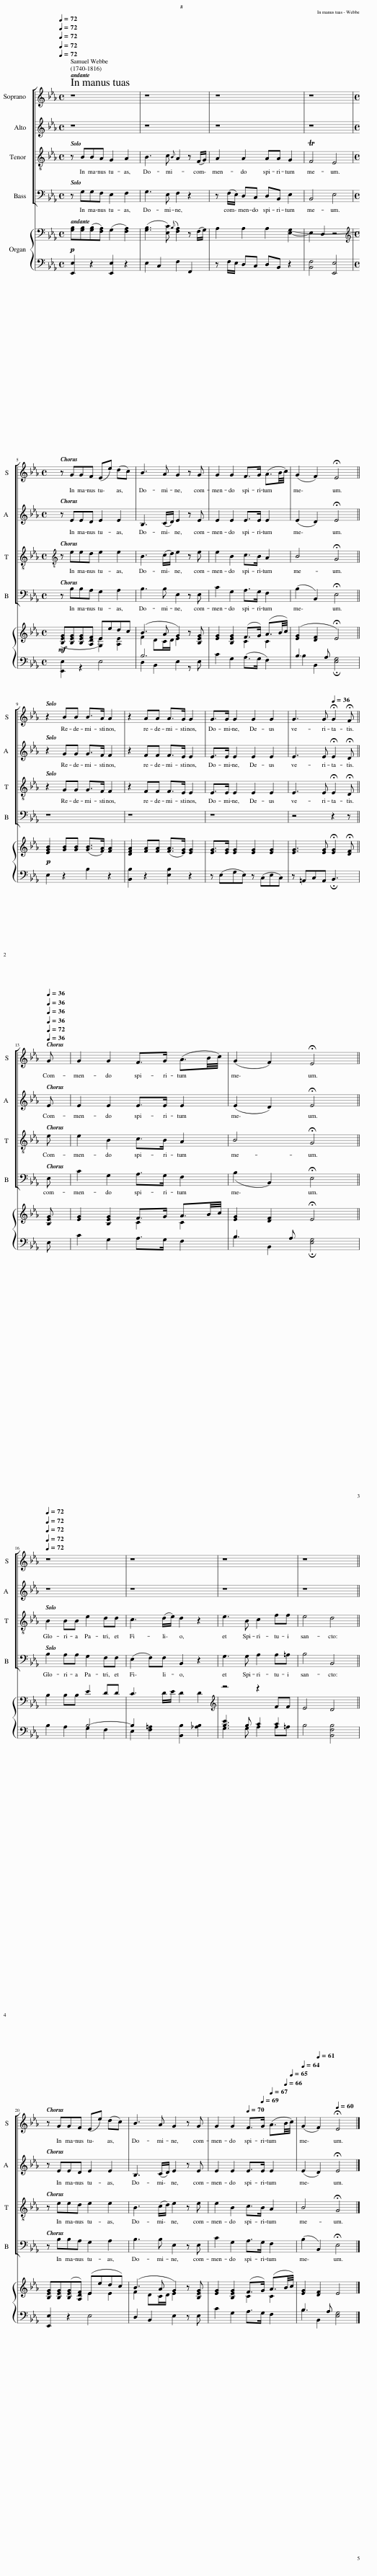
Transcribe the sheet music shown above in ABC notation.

X:1
%%score [ 1 2 3 4 ] { ( 5 6 ) | ( 7 8 ) }
L:1/8
Q:1/4=72
M:4/4
I:linebreak $
K:Eb
V:1 treble
V:2 treble
V:3 treble-8
V:4 bass
V:5 bass
V:6 bass
V:7 bass
V:8 bass
V:1
 z8 | z8 | z8 | z8 |$[M:4/4] z GGF (Ee) (dc) | %5
 B3 A G2 z G | G2 G2 F>G (A3/2B/4c/4) | (G2 F2) !fermata!E4 ||$ z2 BB B>A A2 | z2 AA A>G G2 | %10
 G>G G2 G2 G2 | G3 G[Q:1/4=36] !fermata!G2 !fermata!F ||$[Q:1/4=36][Q:1/4=72][Q:1/4=36][Q:1/4=36][Q:1/4=36][Q:1/4=36] G | G2 G2 F>G (A3/2B/4c/4) | (G2 F2) !fermata!E4 ||$ %15
[Q:1/4=72][Q:1/4=72][Q:1/4=72][Q:1/4=72][Q:1/4=72] z8 | z8 | z8 | z8 ||$ z GGF (Ee) (dc) | %20
 B3 A G2 z G | G2 G2[Q:1/4=70] F>[Q:1/4=69]G[Q:1/4=67] (A3/2[Q:1/4=66]B/4[Q:1/4=65]c/4) |[Q:1/4=64] (G2[Q:1/4=61] F2)[Q:1/4=60] !fermata!E4 |] %23
V:2
 z8 | z8 | z8 | z8 |$[M:4/4] z EED E2 E2 | %5
 B,3 (C/D/) E2 z E | E2 E2 E>E E2 | (E2 D2) !fermata!E4 ||$ z2 GG G>F F2 | z2 FF F>E E2 | %10
 E>E E2 E2 E2 | E3 E !fermata!E2 !fermata!D ||$ E | E2 E2 E>E E2 | (E2 D2) !fermata!E4 ||$ %15
 z8 | z8 | z8 | z8 ||$ z EED E2 E2 | %20
 B,3 (C/D/) E2 z E | E2 E2 E>E E2 | (E2 D2) !fermata!E4 |] %23
V:3
 z BBA G2 A2 | B3 c{B} A2 z (F/G/) | A2 A2 AA G2 | TF4 E4 |$[M:4/4][K:treble-8] z eed e2 e2 | %5
 B3 (c/d/) e2 z e | e2 B2 c>B A2 | B4 !fermata!G4 ||$ z2 GG G>F F2 | z2 FF F>E E2 | %10
 E>E E2 E2 E2 | E3 E !fermata!E2 !fermata!D ||$ e | e2 B2 c>B A2 | B4 !fermata!G4 ||$ %15
 B2 BB e2 dd | c3 (d/e/) d2 z2 | e3 B c2 ff | e4 d4 ||$ z eed e2 e2 | %20
 B3 (c/d/) e2 z e | e2 B2 c>B A2 | B4 !fermata!G4 |] %23
V:4
 z G,G,F, E,2 F,2 | G,3 E, F,2 z2 | z (F,/E,/) D,C, D,B,, E,2 | B,,4 E,4 |$[M:4/4] z B,B,A, G,2 A,2 | %5
 B,3 B, E,2 z E, | C2 G,2 A,>G, F,2 | (B,2 B,,2) !fermata!E,4 ||$ z8 | z8 | %10
 z8 | z4 z2 z ||$ E, | C2 G,2 A,>G, F,2 | (B,2 B,,2) !fermata!E,4 ||$ %15
 B,2 A,A, G,2 F,F, | (E,2 F,)F, B,,2 z2 | G,3 G, A,2 A,=A, | B,4 B,,4 ||$ z B,B,A, G,2 A,2 | %20
 B,3 B, E,2 z E, | C2 G,2 A,>G, F,2 | (B,2 B,,2) !fermata!E,4 |] %23
V:5
!p! [G,B,][G,B,]([G,B,][F,A,]) (G,2 [F,A,]2) | ([G,B,]3 [E,C]){B,} [F,A,]2 z (F,/G,/) | A,2 A,2 A,2 [E,G,]2- | E,2 D,2 z4 |$[M:4/4][K:treble]!mf! [B,EG][B,EG][B,EG][A,DF] Eedc | %5
 (B3 A G2) z [B,EG] | [EG]2 [B,EG]2 (F>G) (A3/2B/4c/4) | ([EG]2 [DF]2 !fermata!E4) ||$!p! [EGB]2 [GB][GB] ([GB]>[FA]) [FA]2 | [DFA]2 [FA][FA] ([FA]>[EG]) [EG]2 | %10
 [EG]>[EG] [EG]2 [EG]2 [EG]2 | [EG]3 [EG] !fermata![EG]2 !fermata![DF] ||$ [B,EG] | [EG]2 [B,EG]2 F>G A3/2B/4c/4 | [EG]2 [DF]2 !fermata!E4 ||$ %15
 B,2 B,B, E2 DD | C3 D/E/ D2 D2 |[K:treble] z4 z2 FF | E4 D4 ||$ [B,EG][B,EG]([B,EG][A,DF]) (Eedc) | %20
 (B3 A G2) z [B,EG] | [EG]2 [B,EG]2 (F>G) (A3/2B/4c/4) | [EG]2 [DF]2 E4 |] %23
V:6
 x8 | x8 | x8 | x8 |$[M:4/4][K:treble] x4 [G,E]2 [A,E]2 | %5
 F2 DC/D/ E2 x2 | x4 C2 C2 | x8 ||$ x8 | x8 | %10
 x8 | x7 ||$ x | x4 C2 C2 |[I:staff +1] B,3 A,[I:staff -1] x4 ||$ %15
 x4[I:staff +1] B,4- | B,2[I:staff -1] x6 |[K:treble][I:staff +1] [B,E]3 B, C2 C2 |[I:staff -1] x8 ||$ x4 E2 E2 | %20
 F2 DC/D/ E2 x2 | x4 C2 C2 |[I:staff +1] B,3 A,[I:staff -1] x4 |] %23
V:7
 [E,,E,]2 z2 [E,,E,]2 z2 | E,2 C,2 F,2 F,,2 | z F,/E,/ D,C, D,B,, z2 | [B,,F,]4 [E,,E,]4 |$[M:4/4] x8 | %5
 B,6 x2 | x8 | B,3 A, x4 ||$ E,2 z2 B,2 z2 | [B,,B,]2 z2 [E,B,]2 z2 | %10
 z (E,G,E,) z (C,E,C,) | z =A,,C,A,, !fermata!B,,3 ||$ E, | C2 G,2 A,>G, F,2 | B,2 B,,2 !fermata![E,G,]4 ||$ %15
 B,2 A,2 G,2 F,2 | E,2 [F,=A,]2 [B,,B,]2 [_A,B,]2 | G,3 G, A,2 A,=A, | B,4 [B,,F,B,]4 ||$ [E,,E,]2 z2 E,4 | %20
 D,2 B,,2 E,2 z E, | C2 G,2 A,>G, F,2 | B,2 B,,2 [E,G,]4 |] %23
V:8
 x8 | x8 | x8 | x8 |$[M:4/4] [E,,E,]2 z2 E,4 | %5
 D,2 B,,2 E,2 z E, | C2 G,2 (A,>G, F,2) | B,2 B,,2 !fermata![E,G,]4 ||$ x8 | x8 | %10
 x8 | x7 ||$ x | x8 | x8 ||$ %15
 x8 | x8 | x8 | x8 ||$ x8 | %20
 x8 | x8 | x8 |] %23
